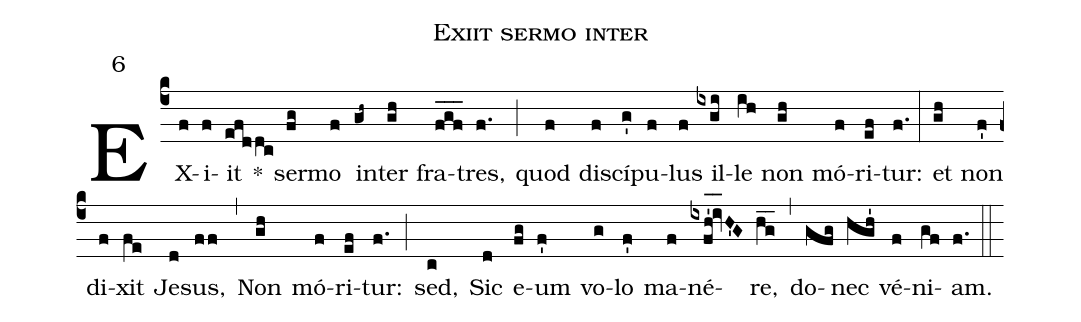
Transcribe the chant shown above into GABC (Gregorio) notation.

name:Exiit sermo inter;
mode:6;
annotation:6;
office-part:Antiphonae;
%%
(c4) EX(f)i(f)it(efddc) *() ser(fg)mo(f) in(gh~)ter(gh) fra(fgf___)tres,(f.) (;) quod(f) di(f)scí(g')pu(f)lus(f) il(ixgi)le(ih) non(gh) mó(f)ri(ef)tur:(f.) (:) et(gh) non(f') di(f)xit(fe) Je(d)sus,(ff) (,) Non(gh) mó(f)ri(ef)tur:(f.) (;) sed,(c) Sic(d) e(fg)um(f') vo(g)lo(f') ma(f)né(ixfh_'!iv_H'G)re,(hg__) (,) do(gfg)nec(hgh') vé(f)ni(gf)am.(f.) (::)
